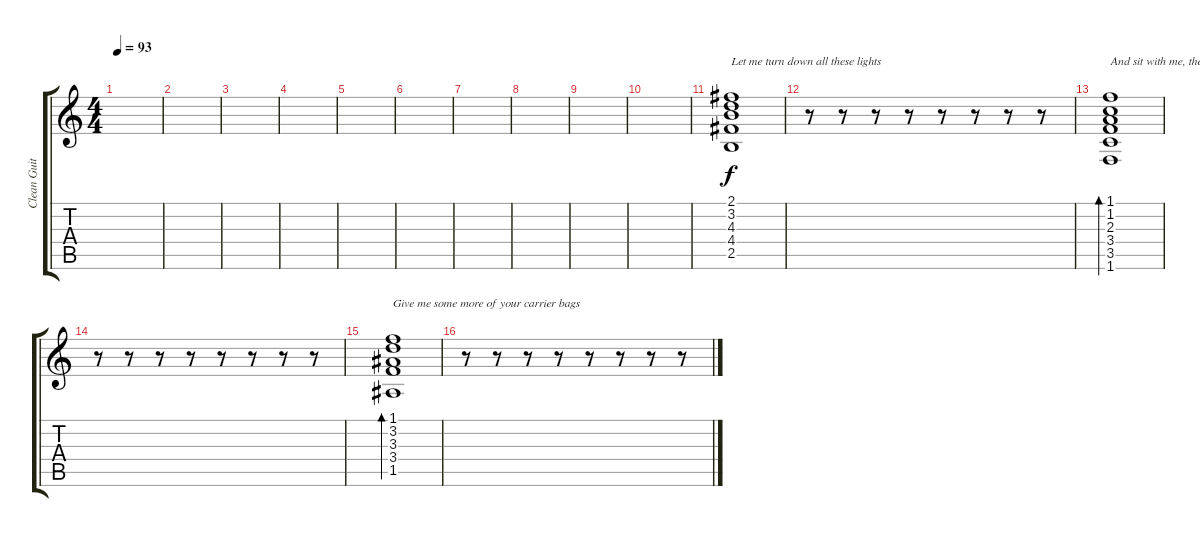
\track ("Clean Guitar (verse)" "Clean Guit") {instrument electricguitarclean}
\staff {score tabs}
\tuning (E4 B3 G3 D3 A2 E2) {hide}
\ts (4 4)
\tempo 93
\clef g2
\ks c
|
|
|
|
|
|
|
|
|
|
(2.1 3.2 4.3 4.4 2.5).1{txt "Let me turn down all these lights"} |
r.8 r.8 r.8 r.8 r.8 r.8 r.8 r.8 |
(1.1 1.2 2.3 3.4 3.5 1.6).1{bd 240 txt "And sit with me, then you can hold me tight"} |
r.8 r.8 r.8 r.8 r.8 r.8 r.8 r.8 |
(1.1 3.2 3.3 3.4 1.5).1{bd 240 txt "Give me some more of your carrier bags"} |
r.8 r.8 r.8 r.8 r.8 r.8 r.8 r.8
